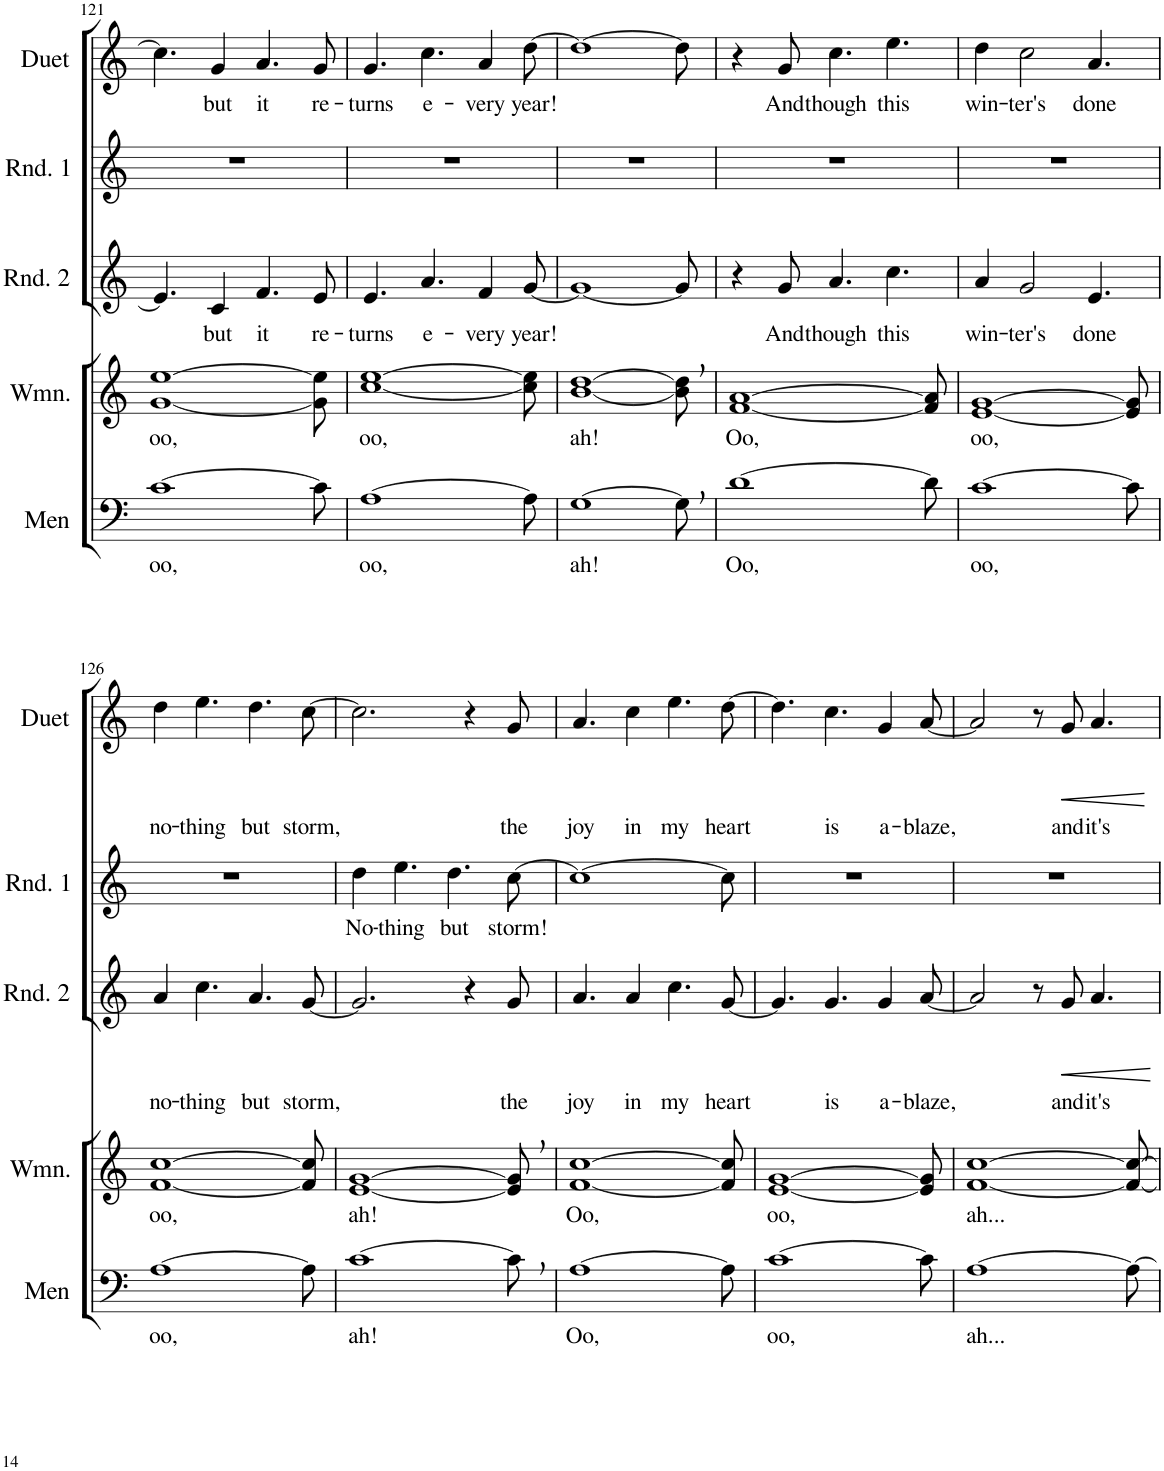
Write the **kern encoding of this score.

**kern	**text	**kern	**text	**kern	**text	**kern	**text	**kern	**text
*part5	*part5	*part4	*part4	*part3	*part3	*part2	*part2	*part1	*part1
*staff5	*staff5	*staff4	*staff4	*staff3	*staff3	*staff2	*staff2	*staff1	*staff1
*I"Men	*	*I"Women	*	*I"Round 2	*	*I"Round 1	*	*I"Duet	*
*I'Men	*	*I'Wmn.	*	*I'Rnd. 2	*	*I'Rnd. 1	*	*I'Duet	*
!!LO:PB:g=z
*clefF4	*	*clefG2	*	*clefG2	*	*clefG2	*	*clefG2	*
*k[]	*	*k[]	*	*k[]	*	*k[]	*	*k[]	*
*M9/8	*	*M9/8	*	*M9/8	*	*M9/8	*	*M9/8	*
=121	=121	=121	=121	=121	=121	=121	=121	=121	=121
!	!LO:LY:b	!	!LO:LY:b	!	!	!	!	!	!
[1c	oo,	[1g [1ee	oo,	4.e/]	.	8%9r	.	4.cc\]	.
!	!	!	!	!	!LO:LY:b	!	!	!	!LO:LY:b
.	.	.	.	4c/	but	.	.	4g/	but
!	!	!	!	!	!LO:LY:b	!	!	!	!LO:LY:b
.	.	.	.	4.f/	it	.	.	4.a/	it
!	!	!	!	!	!LO:LY:b	!	!	!	!LO:LY:b
8c\]	.	8g\] 8ee\]	.	8e/	re-	.	.	8g/	re-
=122	=122	=122	=122	=122	=122	=122	=122	=122	=122
!	!LO:LY:b	!	!LO:LY:b	!	!LO:LY:b	!	!	!	!LO:LY:b
[1A	oo,	[1cc [1ee	oo,	4.e/	-turns	8%9r	.	4.g/	-turns
!	!	!	!	!	!LO:LY:b	!	!	!	!LO:LY:b
.	.	.	.	4.a/	e-	.	.	4.cc\	e-
!	!	!	!	!	!LO:LY:b	!	!	!	!LO:LY:b
.	.	.	.	4f/	-very	.	.	4a/	-very
!	!	!	!	!	!LO:LY:b	!	!	!	!LO:LY:b
8A\]	.	8cc\] 8ee\]	.	[8g/	year!	.	.	[8dd\	year!
=123	=123	=123	=123	=123	=123	=123	=123	=123	=123
!	!LO:LY:b	!	!LO:LY:b	!	!	!	!	!	!
[1G	ah!	[1b [1dd	ah!	1g_	.	8%9r	.	1dd_	.
8G,\]	.	8b\], 8dd\],	.	8g/]	.	.	.	8dd\]	.
=124	=124	=124	=124	=124	=124	=124	=124	=124	=124
!	!LO:LY:b	!	!LO:LY:b	!	!	!	!	!	!
[1d	Oo,	[1f [1a	Oo,	4r	.	8%9r	.	4r	.
!	!	!	!	!	!LO:LY:b	!	!	!	!LO:LY:b
.	.	.	.	8g/	And	.	.	8g/	And
!	!	!	!	!	!LO:LY:b	!	!	!	!LO:LY:b
.	.	.	.	4.a/	though	.	.	4.cc\	though
!	!	!	!	!	!LO:LY:b	!	!	!	!LO:LY:b
.	.	.	.	4.cc\	this	.	.	4.ee\	this
8d\]	.	8f/] 8a/]	.	.	.	.	.	.	.
=125	=125	=125	=125	=125	=125	=125	=125	=125	=125
!	!LO:LY:b	!	!LO:LY:b	!	!LO:LY:b	!	!	!	!LO:LY:b
[1c	oo,	[1e [1g	oo,	4a/	win-	8%9r	.	4dd\	win-
!	!	!	!	!	!LO:LY:b	!	!	!	!LO:LY:b
.	.	.	.	2g/	-ter's	.	.	2cc\	-ter's
!	!	!	!	!	!LO:LY:b	!	!	!	!LO:LY:b
.	.	.	.	4.e/	done	.	.	4.a/	done
8c\]	.	8e/] 8g/]	.	.	.	.	.	.	.
!!LO:LB:g=z
=126	=126	=126	=126	=126	=126	=126	=126	=126	=126
!	!LO:LY:b	!	!LO:LY:b	!	!LO:LY:b	!	!	!	!LO:LY:b
[1A	oo,	[1f [1cc	oo,	4a/	no-	8%9r	.	4dd\	no-
!	!	!	!	!	!LO:LY:b	!	!	!	!LO:LY:b
.	.	.	.	4.cc\	-thing	.	.	4.ee\	-thing
!	!	!	!	!	!LO:LY:b	!	!	!	!LO:LY:b
.	.	.	.	4.a/	but	.	.	4.dd\	but
!	!	!	!	!	!LO:LY:b	!	!	!	!LO:LY:b
8A\]	.	8f/] 8cc/]	.	[8g/	storm,	.	.	[8cc\	storm,
=127	=127	=127	=127	=127	=127	=127	=127	=127	=127
!	!LO:LY:b	!	!LO:LY:b	!	!	!	!LO:LY:b	!	!
[1c	ah!	[1e [1g	ah!	2.g/]	.	4dd\	No-	2.cc\]	.
!	!	!	!	!	!	!	!LO:LY:b	!	!
.	.	.	.	.	.	4.ee\	-thing	.	.
!	!	!	!	!	!	!	!LO:LY:b	!	!
.	.	.	.	.	.	4.dd\	but	.	.
.	.	.	.	4r	.	.	.	4r	.
!	!	!	!	!	!LO:LY:b	!	!LO:LY:b	!	!LO:LY:b
8c,\]	.	8e/], 8g/],	.	8g/	the	[8cc\	storm!	8g/	the
=128	=128	=128	=128	=128	=128	=128	=128	=128	=128
!	!LO:LY:b	!	!LO:LY:b	!	!LO:LY:b	!	!	!	!LO:LY:b
[1A	Oo,	[1f [1cc	Oo,	4.a/	joy	1cc_	.	4.a/	joy
!	!	!	!	!	!LO:LY:b	!	!	!	!LO:LY:b
.	.	.	.	4a/	in	.	.	4cc\	in
!	!	!	!	!	!LO:LY:b	!	!	!	!LO:LY:b
.	.	.	.	4.cc\	my	.	.	4.ee\	my
!	!	!	!	!	!LO:LY:b	!	!	!	!LO:LY:b
8A\]	.	8f/] 8cc/]	.	[8g/	heart	8cc\]	.	[8dd\	heart
=129	=129	=129	=129	=129	=129	=129	=129	=129	=129
!	!LO:LY:b	!	!LO:LY:b	!	!	!	!	!	!
[1c	oo,	[1e [1g	oo,	4.g/]	.	8%9r	.	4.dd\]	.
!	!	!	!	!	!LO:LY:b	!	!	!	!LO:LY:b
.	.	.	.	4.g/	is	.	.	4.cc\	is
!	!	!	!	!	!LO:LY:b	!	!	!	!LO:LY:b
.	.	.	.	4g/	a-	.	.	4g/	a-
!	!	!	!	!	!LO:LY:b	!	!	!	!LO:LY:b
8c\]	.	8e/] 8g/]	.	[8a/	-blaze,	.	.	[8a/	-blaze,
=130	=130	=130	=130	=130	=130	=130	=130	=130	=130
!	!LO:LY:b	!	!LO:LY:b	!	!	!	!	!	!
[1A	ah...	[1f [1cc	ah...	2a/]	.	8%9r	.	2a/]	.
.	.	.	.	8r	.	.	.	8r	.
!	!	!	!	!	!LO:LY:b	!	!	!	!LO:LY:b
.	.	.	.	8g/	and	.	.	8g/	and
!	!	!	!	!	!LO:LY:b	!	!	!	!LO:LY:b
.	.	.	.	4.a/	it's	.	.	4.a/	it's
8A\_	.	8f/_ 8cc/_	.	.	.	.	.	.	.
=	=	=	=	=	=	=	=	=	=
*-	*-	*-	*-	*-	*-	*-	*-	*-	*-
